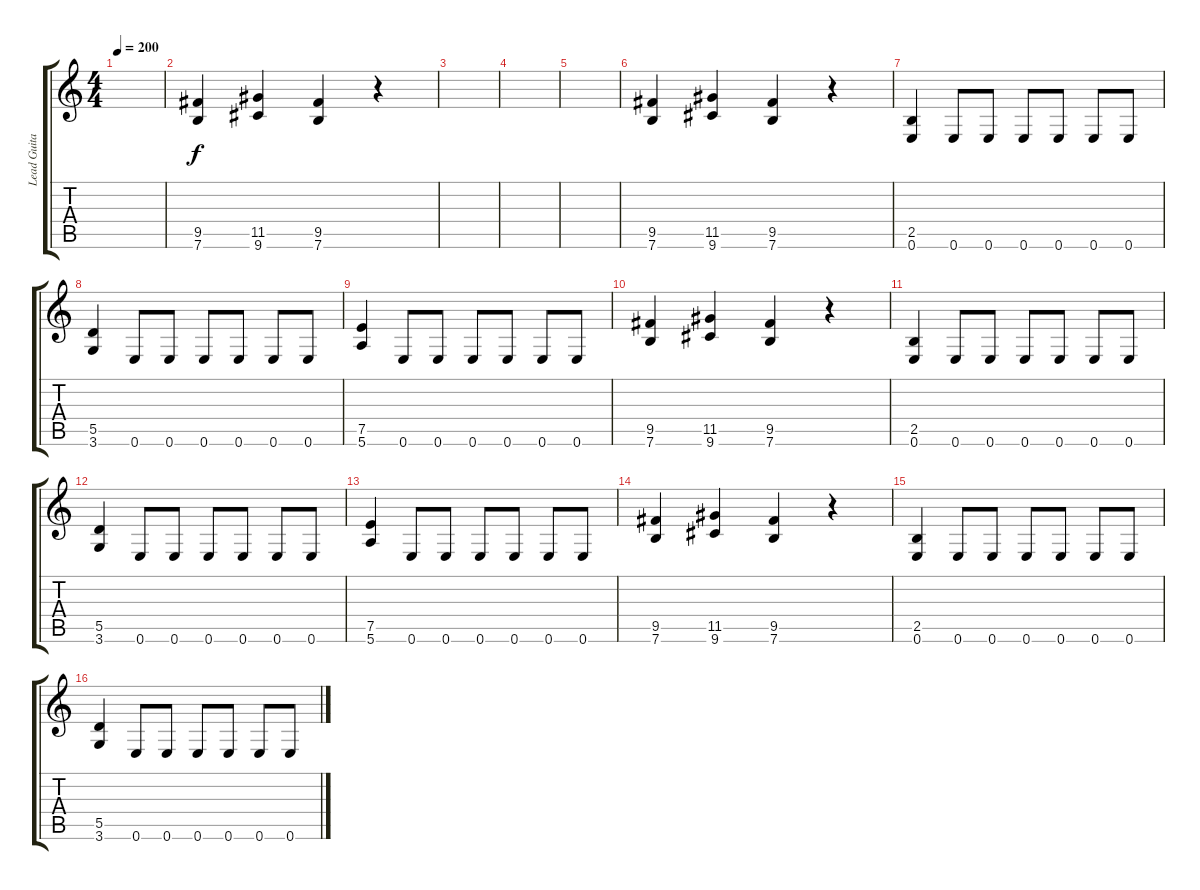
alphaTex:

\track ("Lead Guitar- Distortion" "Lead Guita") {instrument distortionguitar}
\staff {score tabs}
\tuning (E4 B3 G3 D3 A2 E2) {hide}
\ts (4 4)
\tempo 200
\clef g2
\ks c
|
(9.5 7.6).4 (11.5 9.6).4 (9.5 7.6).4 r.4 |
|
|
|
(9.5 7.6).4 (11.5 9.6).4 (9.5 7.6).4 r.4 |
(2.5 0.6).4 0.6.8 0.6.8 0.6.8 0.6.8 0.6.8 0.6.8 |
(5.5 3.6).4 0.6.8 0.6.8 0.6.8 0.6.8 0.6.8 0.6.8 |
(7.5 5.6).4 0.6.8 0.6.8 0.6.8 0.6.8 0.6.8 0.6.8 |
(9.5 7.6).4 (11.5 9.6).4 (9.5 7.6).4 r.4 |
(2.5 0.6).4 0.6.8 0.6.8 0.6.8 0.6.8 0.6.8 0.6.8 |
(5.5 3.6).4 0.6.8 0.6.8 0.6.8 0.6.8 0.6.8 0.6.8 |
(7.5 5.6).4 0.6.8 0.6.8 0.6.8 0.6.8 0.6.8 0.6.8 |
(9.5 7.6).4 (11.5 9.6).4 (9.5 7.6).4 r.4 |
(2.5 0.6).4 0.6.8 0.6.8 0.6.8 0.6.8 0.6.8 0.6.8 |
(5.5 3.6).4 0.6.8 0.6.8 0.6.8 0.6.8 0.6.8 0.6.8
